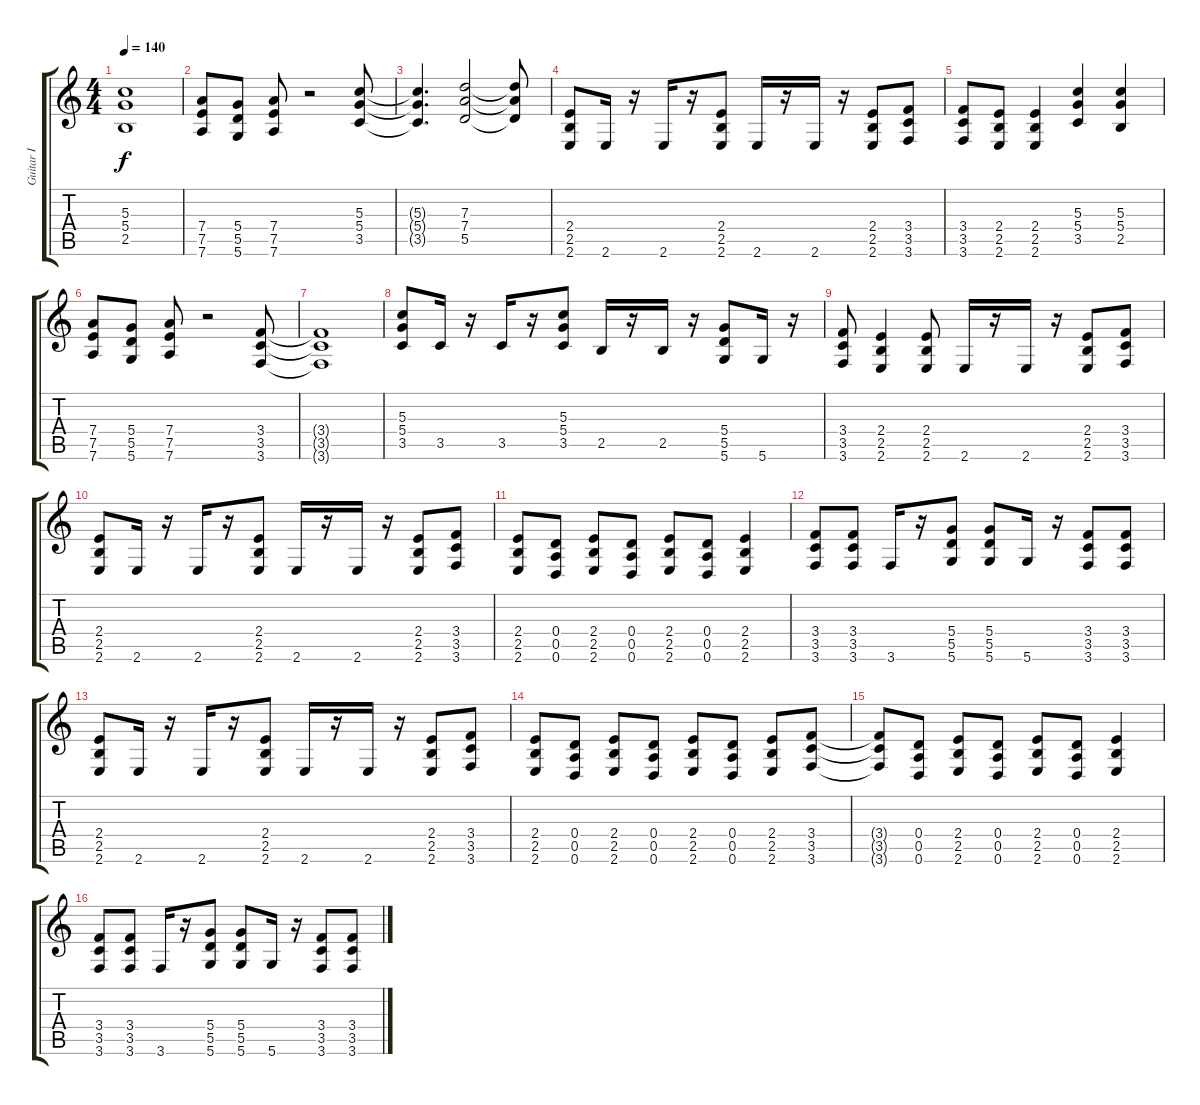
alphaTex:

\track ("Guitar I" "Guitar I") {instrument distortionguitar}
\staff {score tabs}
\tuning (E4 B3 G3 D3 A2 D2) {hide}
\ts (4 4)
\tempo 140
\clef g2
\ks c
(5.3 5.4 2.5).1{dy f} |
(7.4 7.5 7.6).8 (5.4 5.5 5.6).8 (7.4 7.5 7.6).8 r.2 (5.3 5.4 3.5).8 |
(5.3{t} 5.4{t} 3.5{t}).4{d} (7.3 7.4 5.5).2 (7.3{t} 7.4{t} 5.5{t}).8 |
(2.4 2.5 2.6).8 2.6.16 r.16 2.6.16 r.16 (2.4 2.5 2.6).8 2.6.16 r.16 2.6.16 r.16 (2.4 2.5 2.6).8 (3.4 3.5 3.6).8 |
(3.4 3.5 3.6).8 (2.4 2.5 2.6).8 (2.4 2.5 2.6).4 (5.3 5.4 3.5).4 (5.3 5.4 2.5).4 |
(7.4 7.5 7.6).8 (5.4 5.5 5.6).8 (7.4 7.5 7.6).8 r.2 (3.4 3.5 3.6).8 |
(3.4{t} 3.5{t} 3.6{t}).1 |
(5.3 5.4 3.5).8 3.5.16 r.16 3.5.16 r.16 (5.3 5.4 3.5).8 2.5.16 r.16 2.5.16 r.16 (5.4 5.5 5.6).8 5.6.16 r.16 |
(3.4 3.5 3.6).8 (2.4 2.5 2.6).4 (2.4 2.5 2.6).8 2.6.16 r.16 2.6.16 r.16 (2.4 2.5 2.6).8 (3.4 3.5 3.6).8 |
(2.4 2.5 2.6).8 2.6.16 r.16 2.6.16 r.16 (2.4 2.5 2.6).8 2.6.16 r.16 2.6.16 r.16 (2.4 2.5 2.6).8 (3.4 3.5 3.6).8 |
(2.4 2.5 2.6).8 (0.4 0.5 0.6).8 (2.4 2.5 2.6).8 (0.4 0.5 0.6).8 (2.4 2.5 2.6).8 (0.4 0.5 0.6).8 (2.4 2.5 2.6).4 |
(3.4 3.5 3.6).8 (3.4 3.5 3.6).8 3.6.16 r.16 (5.4 5.5 5.6).8 (5.4 5.5 5.6).8 5.6.16 r.16 (3.4 3.5 3.6).8 (3.4 3.5 3.6).8 |
(2.4 2.5 2.6).8 2.6.16 r.16 2.6.16 r.16 (2.4 2.5 2.6).8 2.6.16 r.16 2.6.16 r.16 (2.4 2.5 2.6).8 (3.4 3.5 3.6).8 |
(2.4 2.5 2.6).8 (0.4 0.5 0.6).8 (2.4 2.5 2.6).8 (0.4 0.5 0.6).8 (2.4 2.5 2.6).8 (0.4 0.5 0.6).8 (2.4 2.5 2.6).8 (3.4 3.5 3.6).8 |
(3.4{t} 3.5{t} 3.6{t}).8 (0.4 0.5 0.6).8 (2.4 2.5 2.6).8 (0.4 0.5 0.6).8 (2.4 2.5 2.6).8 (0.4 0.5 0.6).8 (2.4 2.5 2.6).4 |
(3.4 3.5 3.6).8 (3.4 3.5 3.6).8 3.6.16 r.16 (5.4 5.5 5.6).8 (5.4 5.5 5.6).8 5.6.16 r.16 (3.4 3.5 3.6).8 (3.4 3.5 3.6).8
